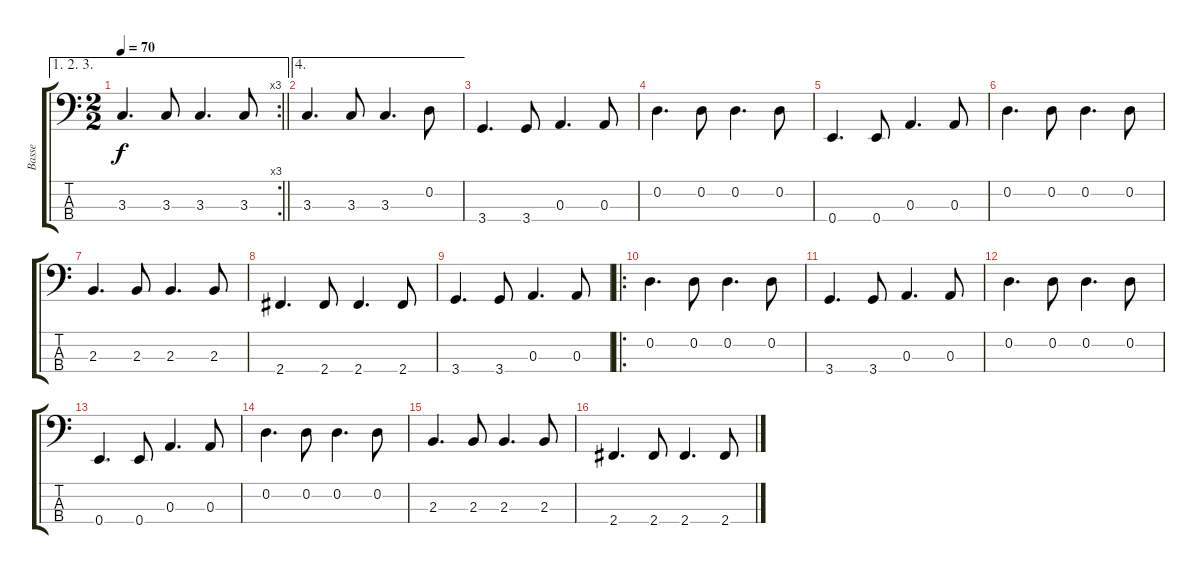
\track ("Basse" "Basse") {instrument acousticbass}
\staff {score tabs}
\tuning (G2 D2 A1 E1) {hide}
\ae (1 2 3)
\rc 3
\ts (2 2)
\tempo 70
\clef f4
\barLineRight lightlight
\ks c
3.3.4{d dy f} 3.3.8 3.3.4{d} 3.3.8 |
\ae 4
3.3.4{d} 3.3.8 3.3.4{d} 0.2.8 |
3.4.4{d} 3.4.8 0.3.4{d} 0.3.8 |
0.2.4{d} 0.2.8 0.2.4{d} 0.2.8 |
0.4.4{d} 0.4.8 0.3.4{d} 0.3.8 |
0.2.4{d} 0.2.8 0.2.4{d} 0.2.8 |
2.3.4{d} 2.3.8 2.3.4{d} 2.3.8 |
2.4.4{d} 2.4.8 2.4.4{d} 2.4.8 |
3.4.4{d} 3.4.8 0.3.4{d} 0.3.8 |
\ro
0.2.4{d} 0.2.8 0.2.4{d} 0.2.8 |
3.4.4{d} 3.4.8 0.3.4{d} 0.3.8 |
0.2.4{d} 0.2.8 0.2.4{d} 0.2.8 |
0.4.4{d} 0.4.8 0.3.4{d} 0.3.8 |
0.2.4{d} 0.2.8 0.2.4{d} 0.2.8 |
2.3.4{d} 2.3.8 2.3.4{d} 2.3.8 |
2.4.4{d} 2.4.8 2.4.4{d} 2.4.8
